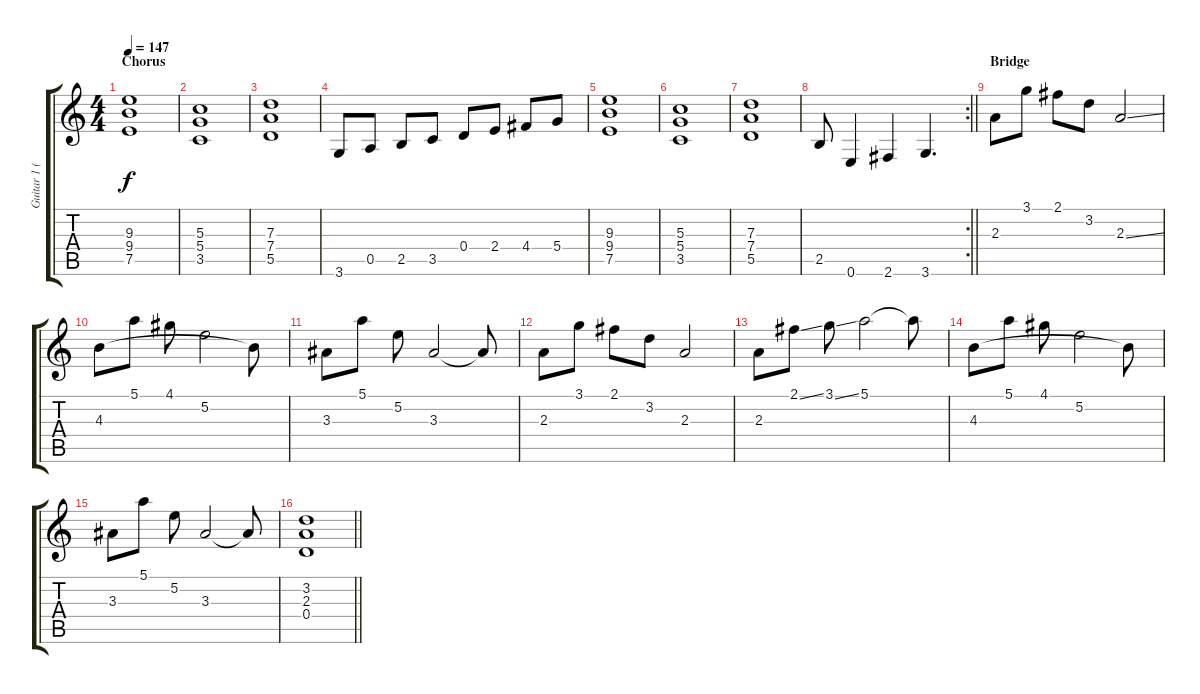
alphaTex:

\track ("Guitar 1 (rhythm)" "Guitar 1 (") {instrument distortionguitar}
\staff {score tabs}
\tuning (E4 B3 G3 D3 A2 E2) {hide}
\ts (4 4)
\section ("" "Chorus")
\tempo 147
\clef g2
\ks c
(9.3 9.4 7.5).1{dy f} |
(5.3 5.4 3.5).1 |
(7.3 7.4 5.5).1 |
3.6.8 0.5.8 2.5.8 3.5.8 0.4.8 2.4.8 4.4.8 5.4.8 |
(9.3 9.4 7.5).1 |
(5.3 5.4 3.5).1 |
(7.3 7.4 5.5).1 |
\rc 2
\barLineRight lightlight
2.5.8 0.6.4 2.6.4 3.6.4{d} |
\section ("" "Bridge")
2.3.8 3.1.8 2.1.8 3.2.8 2.3{ss}.2 |
4.3.8 5.1.8 4.1.8 5.2.2 4.3{t}.8 |
3.3.8 5.1.8 5.2.8 3.3.2 3.3{t}.8 |
2.3.8 3.1.8 2.1.8 3.2.8 2.3.2 |
2.3.8 2.1{ss}.8 3.1{ss}.8 5.1.2 5.1{t}.8 |
4.3.8 5.1.8 4.1.8 5.2.2 4.3{t}.8 |
3.3.8 5.1.8 5.2.8 3.3.2 3.3{t}.8 |
\barLineRight lightlight
(3.2 2.3 0.4).1
